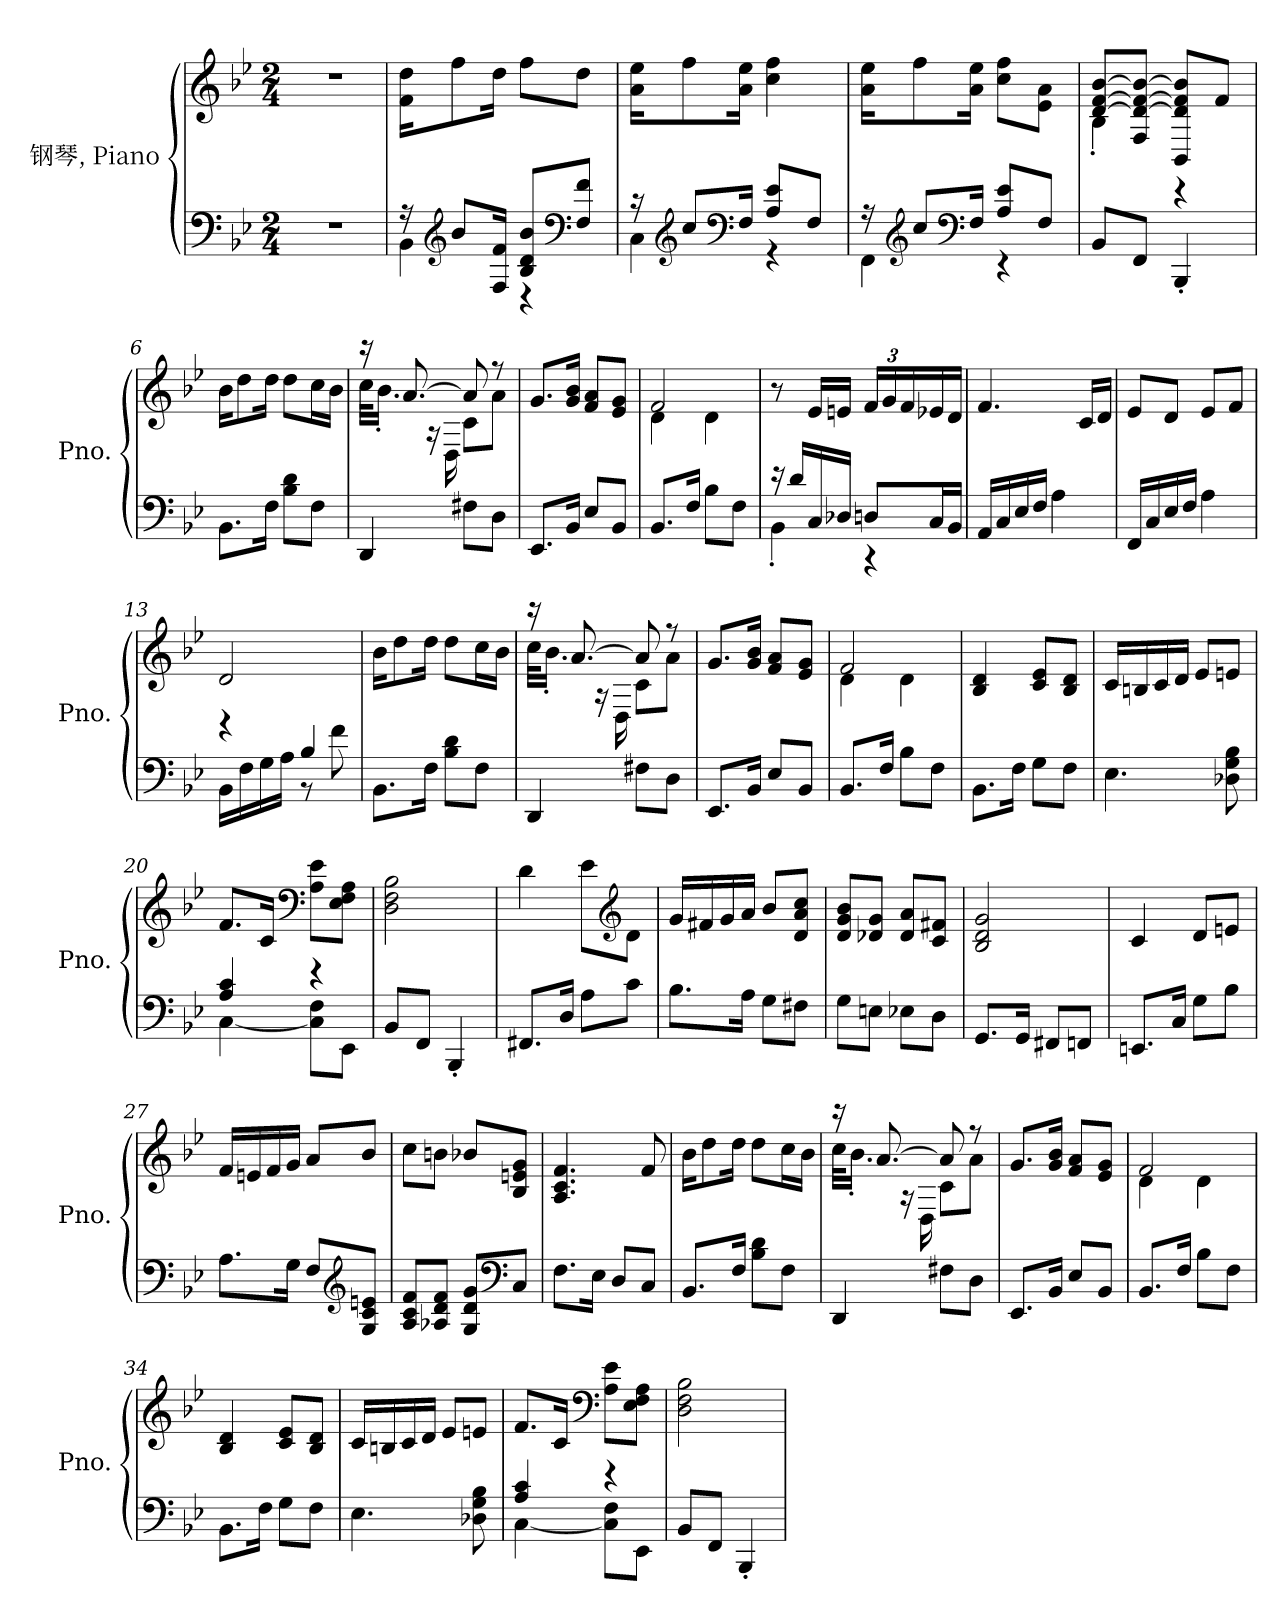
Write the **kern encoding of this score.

**kern	**kern
*part1	*part1
*staff2	*staff1
*I"钢琴, Piano	*
*I'Pno.	*
*clefF4	*clefG2
*k[b-e-]	*k[b-e-]
*M2/4	*M2/4
*MM70	*MM70
=1	=1
2r	2r
=2	=2
*^	*
16r	4BB-\	16f\ 16dd\KL
*clefG2	*	*
8b-/L	.	8ff\
16F/ 16f/Jk	.	16dd\Jk
8B-/ 8d/ 8b-/L	4r	8ff\L
*clefF4	*	*
8F/ 8f/J	.	8dd\J
=3	=3	=3
16r	4C\	16a\ 16ee-\KL
*clefG2	*	*
8cc/L	.	8ff\
*clefF4	*	*
16F/Jk	.	16a\ 16ee-\Jk
8A/ 8e-/L	4r	4cc\ 4ff\
8F/J	.	.
=4	=4	=4
16r	4FF\	16a\ 16ee-\KL
*clefG2	*	*
8cc/L	.	8ff\
*clefF4	*	*
16F/Jk	.	16a\ 16ee-\Jk
8A/ 8e-/L	4r	8cc\ 8ff\L
8F/J	.	8e-\ 8a\J
*v	*v	*
=5	=5
*	*^
8BB-/L	[8d/ [8f/ [8b-/L	4B-'\
8FF/J	8F/ 8d/_ 8f/_ 8b-/_J	.
4BBB-'/	8BB-/ 8d/] 8f/] 8b-/]L	4r
.	8f/J	.
*	*v	*v
!!LO:LB:g=z
=6	=6
8.BB-\L	16b-\KL
.	8dd\
16F\Jk	16dd\Jk
8B-\ 8d\L	8dd\L
8F\J	16cc\L
.	16b-\JJ
=7	=7
*	*^
4DD/	16r	32cc\KLL
.	.	16.b-'\JJ
.	[8.a/	.
.	.	16r
.	.	16D\
8F#X\L	8a/]	8c\L
8D\J	8r	8a\J
*	*v	*v
=8	=8
8.EE-/L	8.g/L
16BB-/Jk	16g/ 16b-/Jk
8E-/L	8f/ 8a/L
8BB-/J	8e-/ 8g/J
=9	=9
*	*^
8.BB-/L	2f/	4d\
16F/Jk	.	.
8B-\L	.	4d\
8F\J	.	.
*	*v	*v
=10	=10
*^	*
16r	4BB-'\	8r
16d/LL	.	.
16C/	.	16e-/LL
16D-X/JJ	.	16en/JJ
*	*	*Xbrackettup
8Dn/L	4r	24f/LL
.	.	24g/
.	.	24f/
16C/L	.	16e-X/
16BB-/JJ	.	16d/JJ
*v	*v	*
!!LO:LB:g=z
=11	=11
16AA/LL	4.f/
16C/	.
16E-/	.
16F/JJ	.
4A\	.
.	16c/LL
.	16d/JJ
=12	=12
16FF/LL	8e-/L
16C/	.
16E-/	8d/J
16F/JJ	.
4A\	8e-/L
.	8f/J
=13	=13
*^	*
4r	16BB-\LL	2d/
.	16F\	.
.	16G\	.
.	16A\JJ	.
4B-/	8r	.
.	8f\	.
*v	*v	*
=14	=14
8.BB-\L	16b-\KL
.	8dd\
16F\Jk	16dd\Jk
8B-\ 8d\L	8dd\L
8F\J	16cc\L
.	16b-\JJ
=15	=15
*	*^
4DD/	16r	32cc\KLL
.	.	16.b-'\JJ
.	[8.a/	.
.	.	16r
.	.	16D\
8F#X\L	8a/]	8c\L
8D\J	8r	8a\J
*	*v	*v
=16	=16
8.EE-/L	8.g/L
16BB-/Jk	16g/ 16b-/Jk
8E-/L	8f/ 8a/L
8BB-/J	8e-/ 8g/J
!!LO:LB:g=z
=17	=17
*	*^
8.BB-/L	2f/	4d\
16F/Jk	.	.
8B-\L	.	4d\
8F\J	.	.
*	*v	*v
=18	=18
8.BB-\L	4B-/ 4d/
16F\Jk	.
8G\L	8c/ 8e-/L
8F\J	8B-/ 8d/J
=19	=19
4.E-\	16c/LL
.	16Bn/
.	16c/
.	16d/JJ
.	8e-/L
8D-X\ 8G\ 8B-\	8en/J
=20	=20
*^	*
4A/ 4c/	[4C\	8.f/L
.	.	16c/Jk
*	*	*clefF4
4r	8C\] 8F\L	8A\ 8e-\L
.	8EE-\J	8E-\ 8F\ 8A\J
*v	*v	*
=21	=21
8BB-/L	2D\ 2F\ 2B-\
8FF/J	.
4BBB-'/	.
=22	=22
8.FF#X/L	4d\
16D/Jk	.
8A\L	8e-\L
*	*clefG2
8c\J	8d\J
!!LO:LB:g=z
=23	=23
8.B-\L	16g/LL
.	16f#X/
.	16g/
16A\Jk	16a/JJ
8G\L	8b-/L
8F#X\J	8d/ 8a/ 8cc/J
=24	=24
8G\L	8d/ 8g/ 8b-/L
8En\J	8d-X/ 8g/J
8E-X\L	8d-/ 8a/L
8D\J	8c/ 8f#X/J
=25	=25
8.GG/L	2B-/ 2d/ 2g/
16GG/Jk	.
8FF#X/L	.
8FFn/J	.
=26	=26
8.EEn/L	4c/
16C/Jk	.
8G\L	8d/L
8B-\J	8en/J
=27	=27
8.A\L	16f/LL
.	16en/
.	16f/
16G\Jk	16g/JJ
8F/L	8a/L
*clefG2	*
8G/ 8c/ 8en/J	8b-/J
!!LO:LB:g=z
=28	=28
8A/ 8c/ 8f/L	8cc\L
8A-X/ 8d/ 8f/J	8bn\J
8G/ 8d/ 8g/L	8b-X/L
*clefF4	*
8C/J	8B-/ 8en/ 8g/J
=29	=29
8.F\L	4.A/ 4.c/ 4.f/
16E-\Jk	.
8D/L	.
8C/J	8f/
=30	=30
8.BB-/L	16b-\KL
.	8dd\
16F/Jk	16dd\Jk
8B-\ 8d\L	8dd\L
8F\J	16cc\L
.	16b-\JJ
=31	=31
*	*^
4DD/	16r	32cc\KLL
.	.	16.b-'\JJ
.	[8.a/	.
.	.	16r
.	.	16D\
8F#X\L	8a/]	8c\L
8D\J	8r	8a\J
*	*v	*v
=32	=32
8.EE-/L	8.g/L
16BB-/Jk	16g/ 16b-/Jk
8E-/L	8f/ 8a/L
8BB-/J	8e-/ 8g/J
=33	=33
*	*^
8.BB-/L	2f/	4d\
16F/Jk	.	.
8B-\L	.	4d\
8F\J	.	.
*	*v	*v
!!LO:PB:g=z
=34	=34
8.BB-\L	4B-/ 4d/
16F\Jk	.
8G\L	8c/ 8e-/L
8F\J	8B-/ 8d/J
=35	=35
4.E-\	16c/LL
.	16Bn/
.	16c/
.	16d/JJ
.	8e-/L
8D-X\ 8G\ 8B-\	8en/J
=36	=36
*^	*
4A/ 4c/	[4C\	8.f/L
.	.	16c/Jk
*	*	*clefF4
4r	8C\] 8F\L	8A\ 8e-\L
.	8EE-\J	8E-\ 8F\ 8A\J
*v	*v	*
=37	=37
8BB-/L	2D\ 2F\ 2B-\
8FF/J	.
4BBB-'/	.
=	=
*-	*-
